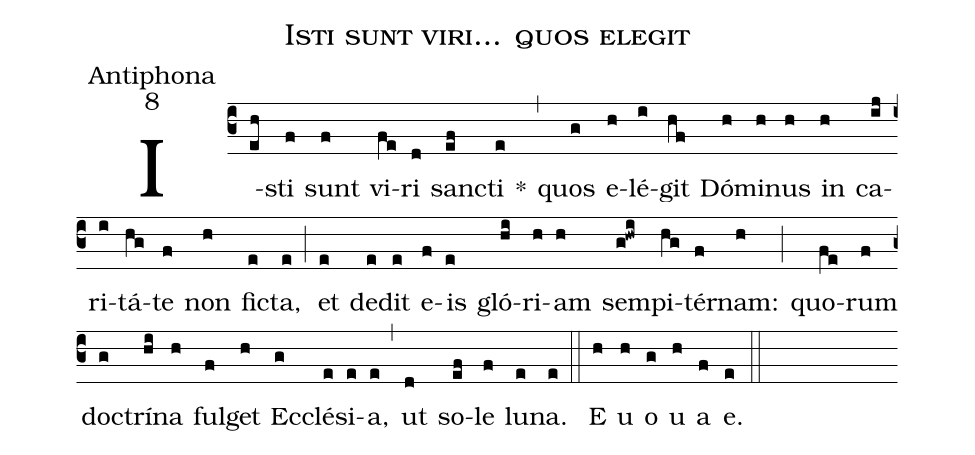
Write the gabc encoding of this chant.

name:Isti sunt viri... quos elegit;
office-part:Antiphona;
mode:8;
%%
(c3) I(eh)sti(f) sunt(f) vi(fe)ri(d) san(ef)cti(e) *(,) quos(g) e(h)lé(i)git(hf) Dó(h)mi(h)nus(h) in(h) ca(ij)ri(i)tá(hg)te(f) non(h) fi(e)cta,(e) (;) et(e) de(e)dit(e) e(f)is(e) gló(hi)ri(h)am(h) sem(g!hwi)pi(hg)tér(f)nam:(h) (;) quo(fe)rum(f) do(g)ctrí(hi)na(h) ful(f)get(h) Ec(g)clé(e)si(e)a,(e) (,) ut(d) so(ef)le(f) lu(e)na.(e) (::) E(h) u(h) o(g) u(h) a(f) e.(e) (::)
